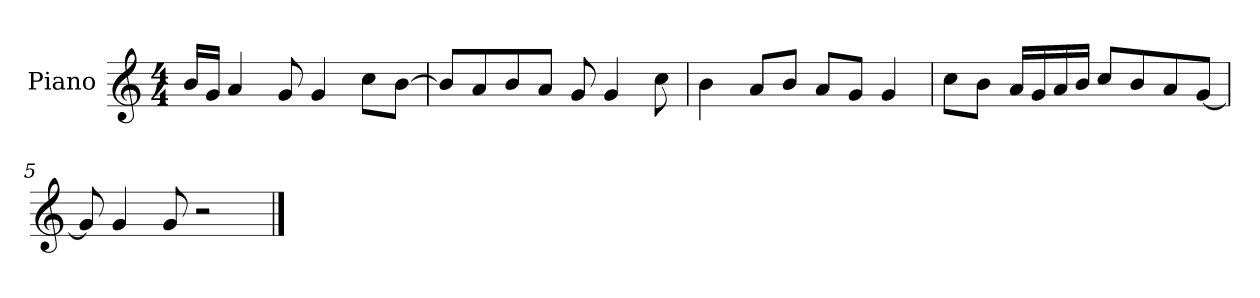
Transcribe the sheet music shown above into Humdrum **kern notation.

**kern
*part1
*staff1
*I"Piano
*I'P-no
*clefG2
*k[]
*M4/4
*MM90
=1
16b/LL
16g/JJ
4a/
8g/
4g/
8cc\L
[8b\J
=2
8b/L]
8a/
8b/
8a/J
8g/
4g/
8cc\
=3
4b\
8a/L
8b/J
8a/L
8g/J
4g/
=4
8cc\L
8b\J
16a/LL
16g/
16a/
16b/JJ
8cc/L
8b/
8a/
[8g/J
=5
8g/]
4g/
8g/
2r
==
*-
